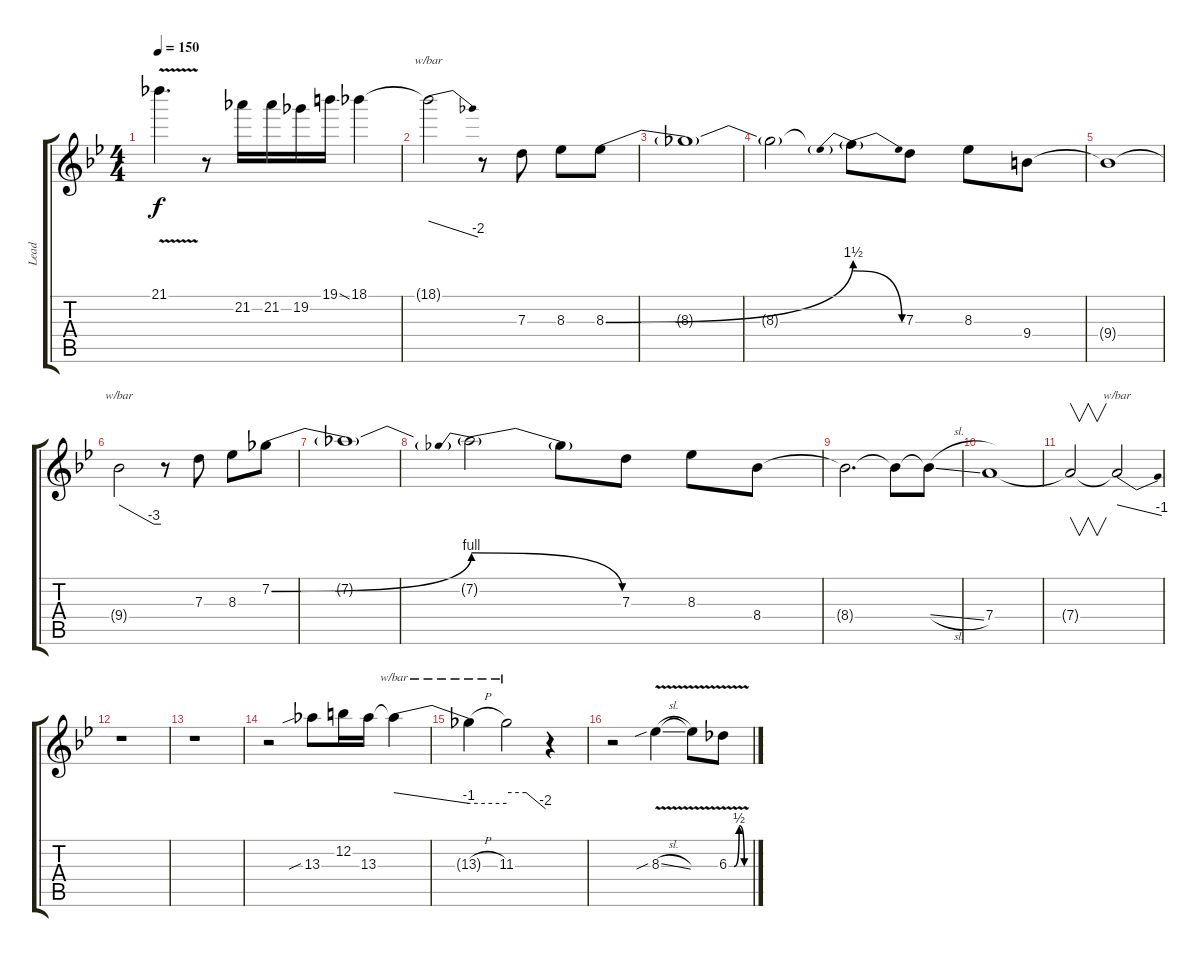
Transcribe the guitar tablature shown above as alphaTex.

\track ("Lead" "Lead") {instrument overdrivenguitar}
\staff {score tabs}
\tuning (E4 B3 G3 D3 A2 E2) {hide}
\ts (4 4)
\tempo 150
\clef g2
\ks bb
21.1{v t}.4{d dy f} r.8 21.2.16 21.2.16 19.2.16 19.1{ss}.16 18.1.4 |
18.1{t}.2{tbe (dive default 0 0 60 -8)} r.8 7.3.8 8.3.8 8.3{be (bend 0 0 60 6)}.8 |
8.3{t}.1 |
8.3{t}.2 8.3{be (prebendrelease 0 4 60 0) t}.8 7.3.8 8.3.8 9.4.8 |
9.4{t}.1 |
9.4{t}.2{tbe (custom default 0 0 50 -12 60 -12)} r.8 7.3.8 8.3.8 7.2{be (bend 0 0 60 4)}.8 |
7.2{t}.1 |
7.2{be (prebendrelease 0 4 60 0) t}.2 7.2{t}.8 7.3.8 8.3.8 8.4.8 |
8.4{t}.2{d} 8.4{t}.8 8.4{sl t}.8 |
7.4.1 |
7.4{t}.2{v} 7.4{t}.2{tbe (dive default 0 0 60 -4)} |
r.1 |
r.1 |
r.2 13.3{sib}.8 12.2.16 13.3.16 13.3{t}.4{tbe (dive default 0 0 60 -4)} |
13.3{h t}.4{tbe (hold default 0 -4 60 -4)} 11.3.2{tbe (custom default 0 0 30 0 60 -8)} r.4 |
r.2 8.3{v sib sl}.4 8.3{t}.8 6.3{be (custom 0 0 15 0 30 2 45 0 60 0) v}.8
